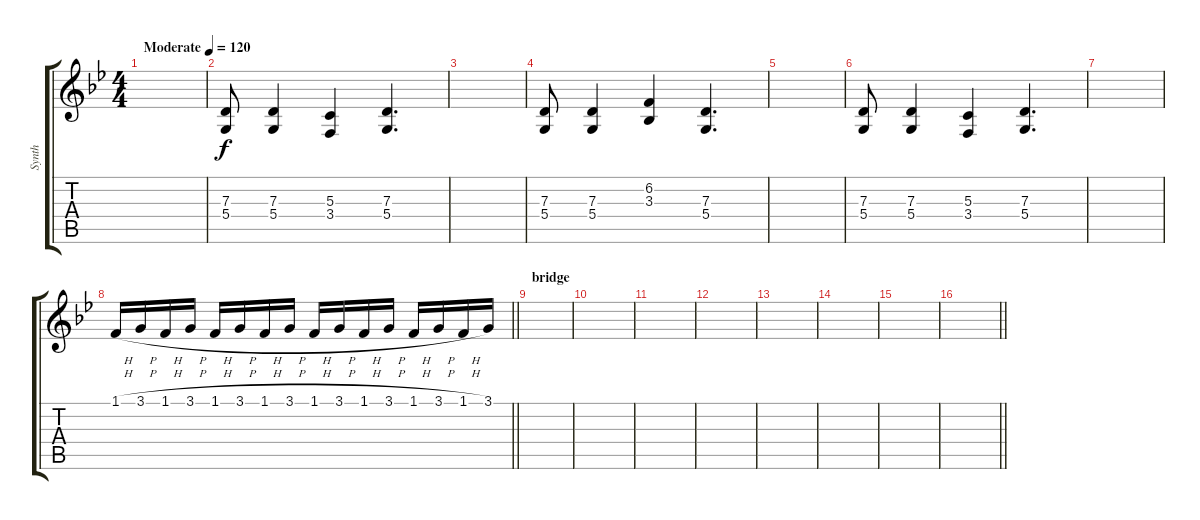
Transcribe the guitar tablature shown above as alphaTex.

\track ("Synth" "Synth") {instrument dulcimer}
\staff {score tabs}
\tuning (E4 B3 G3 D3 A2 E2) {hide}
\ts (4 4)
\tempo (120 "Moderate")
\tempo 160
\tempo (120 "Moderate")
\clef g2
\ks gminor
|
(7.3 5.4).8 (7.3 5.4).4 (5.3 3.4).4 (7.3 5.4).4{d} |
|
(7.3 5.4).8 (7.3 5.4).4 (6.2 3.3).4 (7.3 5.4).4{d} |
|
(7.3 5.4).8 (7.3 5.4).4 (5.3 3.4).4 (7.3 5.4).4{d} |
|
\barLineRight lightlight
1.1{h}.16 3.1{h}.16 1.1{h}.16 3.1{h}.16 1.1{h}.16 3.1{h}.16 1.1{h}.16 3.1{h}.16 1.1{h}.16 3.1{h}.16 1.1{h}.16 3.1{h}.16 1.1{h}.16 3.1{h}.16 1.1{h}.16 3.1.16 |
\section ("" "bridge")
|
|
|
|
|
|
|
\barLineRight lightlight
